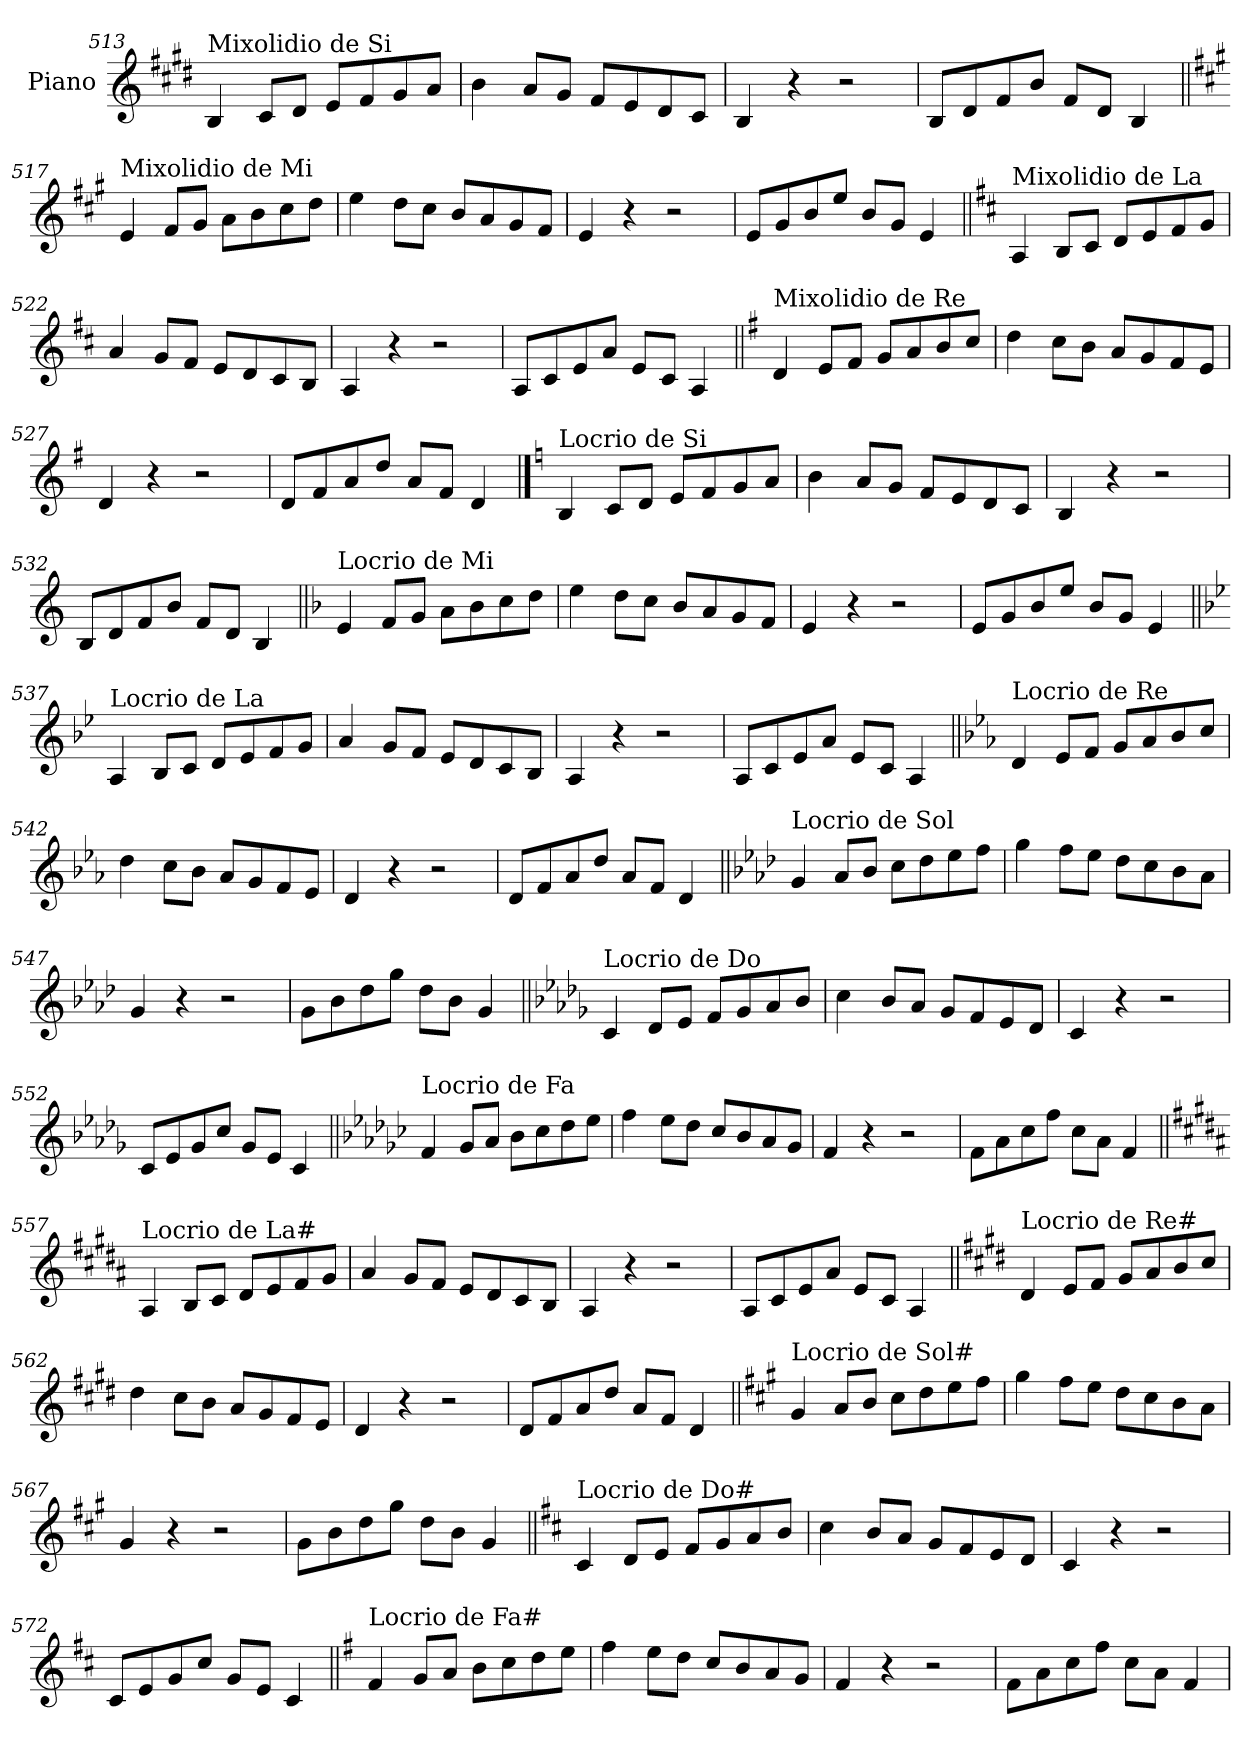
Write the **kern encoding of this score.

**kern
*part1
*staff1
*I"Piano
*I'Pno.
!!LO:LB:g=z
*clefG2
*k[f#c#g#d#]
=513
!LO:TX:a:t=Mixolidio de Si
4B/
8c#/L
8d#/J
8e/L
8f#/
8g#/
8a/J
=514
4b\
8a/L
8g#/J
8f#/L
8e/
8d#/
8c#/J
=515
4B/
4r
2r
=516
8B/L
8d#/
8f#/
8b/J
8f#/L
8d#/J
4B/
!!LO:LB:g=z
=517||
*k[f#c#g#]
!LO:TX:a:t=Mixolidio de Mi
4e/
8f#/L
8g#/J
8a\L
8b\
8cc#\
8dd\J
=518
4ee\
8dd\L
8cc#\J
8b/L
8a/
8g#/
8f#/J
=519
4e/
4r
2r
=520
8e/L
8g#/
8b/
8ee/J
8b/L
8g#/J
4e/
!!LO:LB:g=z
=521||
*k[f#c#]
!LO:TX:a:t=Mixolidio de La
4A/
8B/L
8c#/J
8d/L
8e/
8f#/
8g/J
=522
4a/
8g/L
8f#/J
8e/L
8d/
8c#/
8B/J
=523
4A/
4r
2r
=524
8A/L
8c#/
8e/
8a/J
8e/L
8c#/J
4A/
!!LO:LB:g=z
=525||
*k[f#]
!LO:TX:a:t=Mixolidio de Re
4d/
8e/L
8f#/J
8g/L
8a/
8b/
8cc/J
=526
4dd\
8cc\L
8b\J
8a/L
8g/
8f#/
8e/J
=527
4d/
4r
2r
=528
8d/L
8f#/
8a/
8dd/J
8a/L
8f#/J
4d/
!!LO:PB:g=z
==529
*k[]
!LO:TX:a:t=Locrio de Si
4B/
8c/L
8d/J
8e/L
8f/
8g/
8a/J
=530
4b\
8a/L
8g/J
8f/L
8e/
8d/
8c/J
=531
4B/
4r
2r
=532
8B/L
8d/
8f/
8b/J
8f/L
8d/J
4B/
!!LO:LB:g=z
=533||
*k[b-]
!LO:TX:a:t=Locrio de Mi
4e/
8f/L
8g/J
8a\L
8b-\
8cc\
8dd\J
=534
4ee\
8dd\L
8cc\J
8b-/L
8a/
8g/
8f/J
=535
4e/
4r
2r
=536
8e/L
8g/
8b-/
8ee/J
8b-/L
8g/J
4e/
!!LO:LB:g=z
=537||
*k[b-e-]
!LO:TX:a:t=Locrio de La
4A/
8B-/L
8c/J
8d/L
8e-/
8f/
8g/J
=538
4a/
8g/L
8f/J
8e-/L
8d/
8c/
8B-/J
=539
4A/
4r
2r
=540
8A/L
8c/
8e-/
8a/J
8e-/L
8c/J
4A/
!!LO:LB:g=z
=541||
*k[b-e-a-]
!LO:TX:a:t=Locrio de Re
4d/
8e-/L
8f/J
8g/L
8a-/
8b-/
8cc/J
=542
4dd\
8cc\L
8b-\J
8a-/L
8g/
8f/
8e-/J
=543
4d/
4r
2r
=544
8d/L
8f/
8a-/
8dd/J
8a-/L
8f/J
4d/
!!LO:LB:g=z
=545||
*k[b-e-a-d-]
!LO:TX:a:t=Locrio de Sol
4g/
8a-/L
8b-/J
8cc\L
8dd-\
8ee-\
8ff\J
=546
4gg\
8ff\L
8ee-\J
8dd-\L
8cc\
8b-\
8a-\J
=547
4g/
4r
2r
=548
8g\L
8b-\
8dd-\
8gg\J
8dd-\L
8b-\J
4g/
!!LO:LB:g=z
=549||
*k[b-e-a-d-g-]
!LO:TX:a:t=Locrio de Do
4c/
8d-/L
8e-/J
8f/L
8g-/
8a-/
8b-/J
=550
4cc\
8b-/L
8a-/J
8g-/L
8f/
8e-/
8d-/J
=551
4c/
4r
2r
=552
8c/L
8e-/
8g-/
8cc/J
8g-/L
8e-/J
4c/
!!LO:LB:g=z
=553||
*k[b-e-a-d-g-c-]
!LO:TX:a:t=Locrio de Fa
4f/
8g-/L
8a-/J
8b-\L
8cc-\
8dd-\
8ee-\J
=554
4ff\
8ee-\L
8dd-\J
8cc-/L
8b-/
8a-/
8g-/J
=555
4f/
4r
2r
=556
8f\L
8a-\
8cc-\
8ff\J
8cc-\L
8a-\J
4f/
!!LO:LB:g=z
=557||
*k[f#c#g#d#a#]
!LO:TX:a:t=Locrio de La#
4A#/
8B/L
8c#/J
8d#/L
8e/
8f#/
8g#/J
=558
4a#/
8g#/L
8f#/J
8e/L
8d#/
8c#/
8B/J
=559
4A#/
4r
2r
=560
8A#/L
8c#/
8e/
8a#/J
8e/L
8c#/J
4A#/
!!LO:LB:g=z
=561||
*k[f#c#g#d#]
!LO:TX:a:t=Locrio de Re#
4d#/
8e/L
8f#/J
8g#/L
8a/
8b/
8cc#/J
=562
4dd#\
8cc#\L
8b\J
8a/L
8g#/
8f#/
8e/J
=563
4d#/
4r
2r
=564
8d#/L
8f#/
8a/
8dd#/J
8a/L
8f#/J
4d#/
!!LO:LB:g=z
=565||
*k[f#c#g#]
!LO:TX:a:t=Locrio de Sol#
4g#/
8a/L
8b/J
8cc#\L
8dd\
8ee\
8ff#\J
=566
4gg#\
8ff#\L
8ee\J
8dd\L
8cc#\
8b\
8a\J
=567
4g#/
4r
2r
=568
8g#\L
8b\
8dd\
8gg#\J
8dd\L
8b\J
4g#/
!!LO:LB:g=z
=569||
*k[f#c#]
!LO:TX:a:t=Locrio de Do#
4c#/
8d/L
8e/J
8f#/L
8g/
8a/
8b/J
=570
4cc#\
8b/L
8a/J
8g/L
8f#/
8e/
8d/J
=571
4c#/
4r
2r
=572
8c#/L
8e/
8g/
8cc#/J
8g/L
8e/J
4c#/
!!LO:LB:g=z
=573||
*k[f#]
!LO:TX:a:t=Locrio de Fa#
4f#/
8g/L
8a/J
8b\L
8cc\
8dd\
8ee\J
=574
4ff#\
8ee\L
8dd\J
8cc/L
8b/
8a/
8g/J
=575
4f#/
4r
2r
=576
8f#\L
8a\
8cc\
8ff#\J
8cc\L
8a\J
4f#/
=
*-
